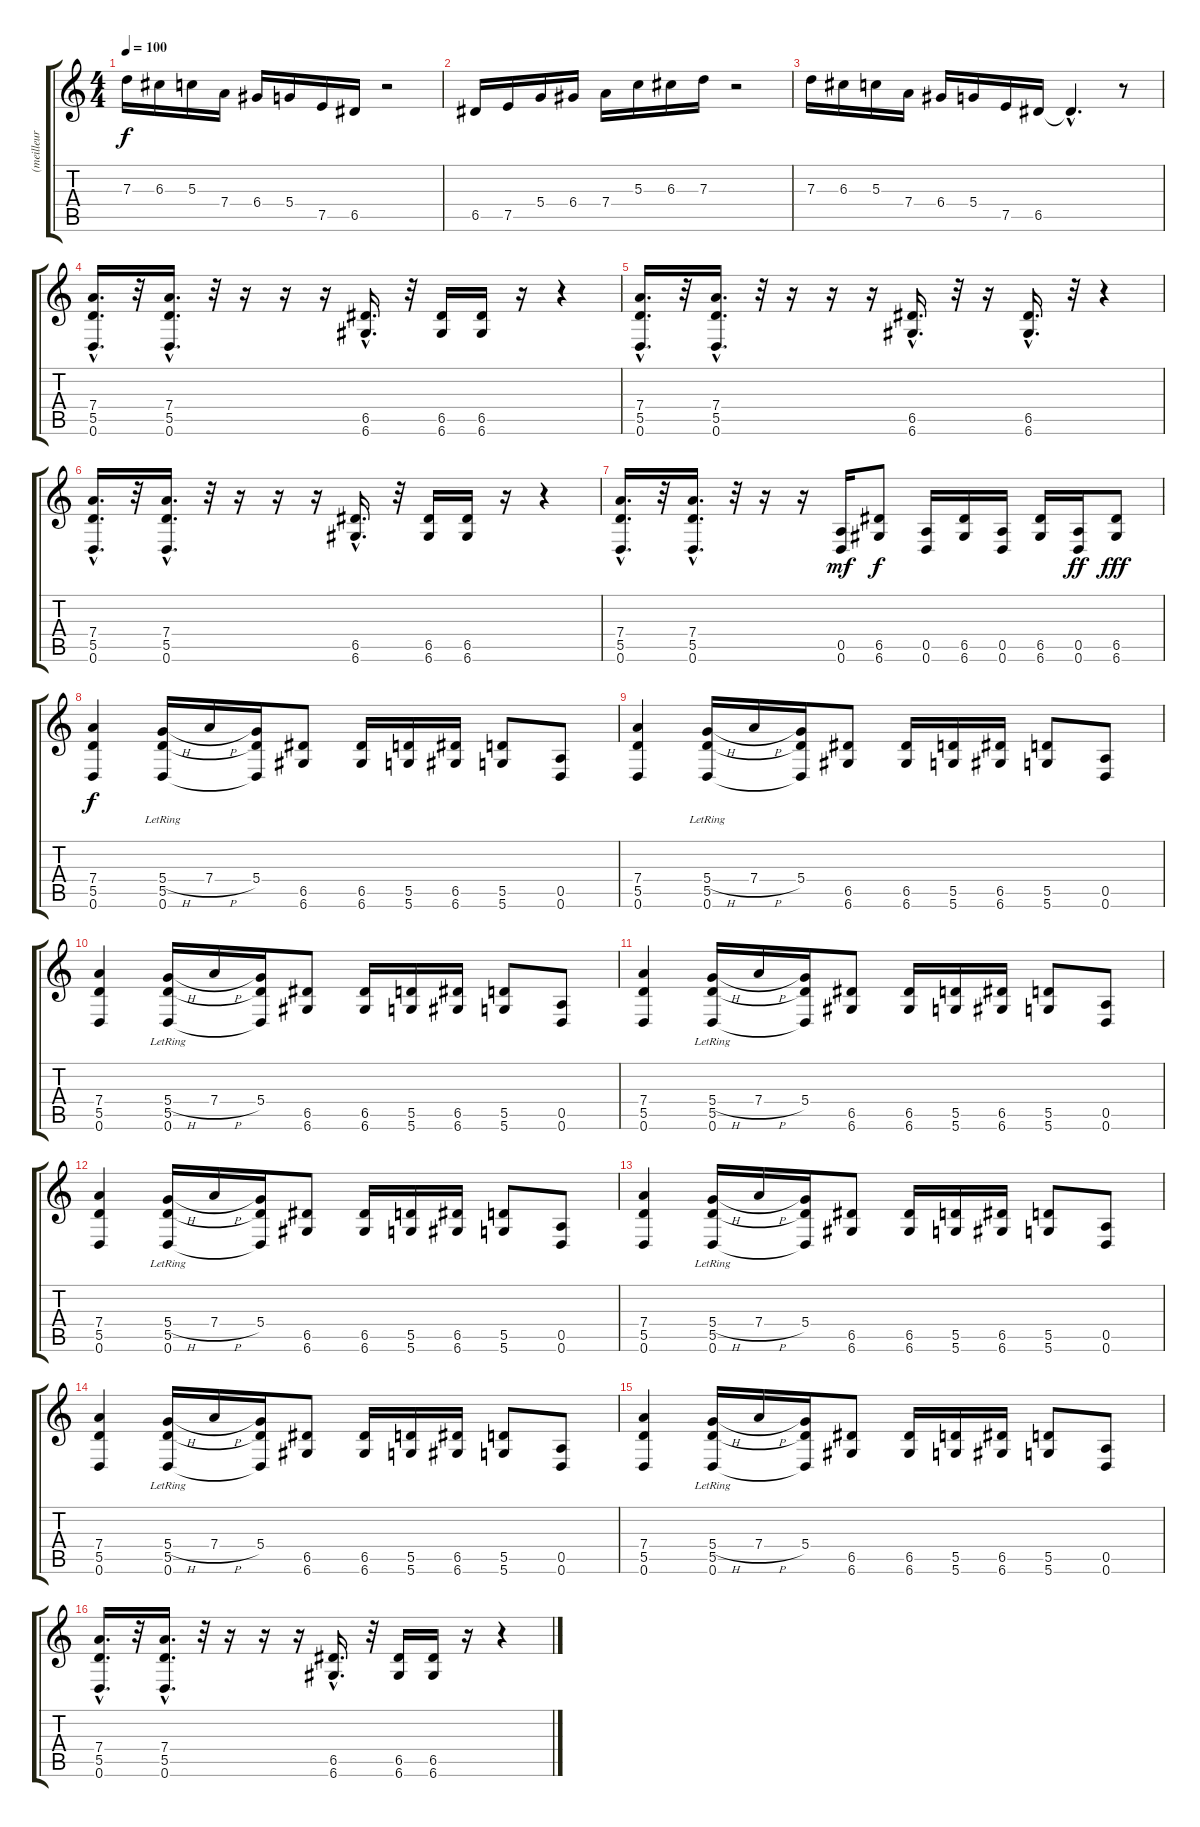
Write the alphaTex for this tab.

\track ("(meilleur son guitare)" "(meilleur ") {instrument electricguitarmuted}
\staff {score tabs}
\tuning (E4 B3 G3 D3 A2 D2) {hide}
\ts (4 4)
\tempo 100
\clef g2
\ks c
7.3.16{dy f} 6.3.16 5.3.16 7.4.16 6.4.16 5.4.16 7.5.16 6.5.16 r.2 |
6.5.16 7.5.16 5.4.16 6.4.16 7.4.16 5.3.16 6.3.16 7.3.16 r.2 |
7.3.16 6.3.16 5.3.16 7.4.16 6.4.16 5.4.16 7.5.16 6.5.16 6.5{hac t}.4{d} r.8 |
(7.4{hac} 5.5{hac} 0.6{hac}).16{d instrument electricguitarmuted} r.32 (7.4{hac} 5.5{hac} 0.6{hac}).16{d} r.32 r.16 r.16 r.16 (6.5{hac} 6.6{hac}).16{d} r.32 (6.5 6.6).16 (6.5 6.6).16 r.16 r.4 |
(7.4{hac} 5.5{hac} 0.6{hac}).16{d} r.32 (7.4{hac} 5.5{hac} 0.6{hac}).16{d} r.32 r.16 r.16 r.16 (6.5{hac} 6.6{hac}).16{d} r.32 r.16 (6.5{hac} 6.6{hac}).16{d} r.32 r.4 |
(7.4{hac} 5.5{hac} 0.6{hac}).16{d} r.32 (7.4{hac} 5.5{hac} 0.6{hac}).16{d} r.32 r.16 r.16 r.16 (6.5{hac} 6.6{hac}).16{d} r.32 (6.5 6.6).16 (6.5 6.6).16 r.16 r.4 |
(7.4{hac} 5.5{hac} 0.6{hac}).16{d} r.32 (7.4{hac} 5.5{hac} 0.6{hac}).16{d} r.32 r.16 r.16 (0.5 0.6).16{dy mf} (6.5 6.6).8{dy f} (0.5 0.6).16 (6.5 6.6).16 (0.5 0.6).16 (6.5 6.6).16 (0.5 0.6).16{dy ff} (6.5 6.6).8{dy fff} |
(7.4 5.5 0.6).4{dy f} (5.4{h} 5.5{lr} 0.6).16 7.4{h}.16 (5.4 5.5{t} 0.6{t}).16 (6.5 6.6).8 (6.5 6.6).16 (5.5 5.6).16 (6.5 6.6).16 (5.5 5.6).8 (0.5 0.6).8 |
(7.4 5.5 0.6).4 (5.4{h} 5.5{lr} 0.6).16 7.4{h}.16 (5.4 5.5{t} 0.6{t}).16 (6.5 6.6).8 (6.5 6.6).16 (5.5 5.6).16 (6.5 6.6).16 (5.5 5.6).8 (0.5 0.6).8 |
(7.4 5.5 0.6).4 (5.4{h} 5.5{lr} 0.6).16 7.4{h}.16 (5.4 5.5{t} 0.6{t}).16 (6.5 6.6).8 (6.5 6.6).16 (5.5 5.6).16 (6.5 6.6).16 (5.5 5.6).8 (0.5 0.6).8 |
(7.4 5.5 0.6).4 (5.4{h} 5.5{lr} 0.6).16 7.4{h}.16 (5.4 5.5{t} 0.6{t}).16 (6.5 6.6).8 (6.5 6.6).16 (5.5 5.6).16 (6.5 6.6).16 (5.5 5.6).8 (0.5 0.6).8 |
(7.4 5.5 0.6).4 (5.4{h} 5.5{lr} 0.6).16 7.4{h}.16 (5.4 5.5{t} 0.6{t}).16 (6.5 6.6).8 (6.5 6.6).16 (5.5 5.6).16 (6.5 6.6).16 (5.5 5.6).8 (0.5 0.6).8 |
(7.4 5.5 0.6).4 (5.4{h} 5.5{lr} 0.6).16 7.4{h}.16 (5.4 5.5{t} 0.6{t}).16 (6.5 6.6).8 (6.5 6.6).16 (5.5 5.6).16 (6.5 6.6).16 (5.5 5.6).8 (0.5 0.6).8 |
(7.4 5.5 0.6).4 (5.4{h} 5.5{lr} 0.6).16 7.4{h}.16 (5.4 5.5{t} 0.6{t}).16 (6.5 6.6).8 (6.5 6.6).16 (5.5 5.6).16 (6.5 6.6).16 (5.5 5.6).8 (0.5 0.6).8 |
(7.4 5.5 0.6).4 (5.4{h} 5.5{lr} 0.6).16 7.4{h}.16 (5.4 5.5{t} 0.6{t}).16 (6.5 6.6).8 (6.5 6.6).16 (5.5 5.6).16 (6.5 6.6).16 (5.5 5.6).8 (0.5 0.6).8 |
(7.4{hac} 5.5{hac} 0.6{hac}).16{d} r.32 (7.4{hac} 5.5{hac} 0.6{hac}).16{d} r.32 r.16 r.16 r.16 (6.5{hac} 6.6{hac}).16{d} r.32 (6.5 6.6).16 (6.5 6.6).16 r.16 r.4
